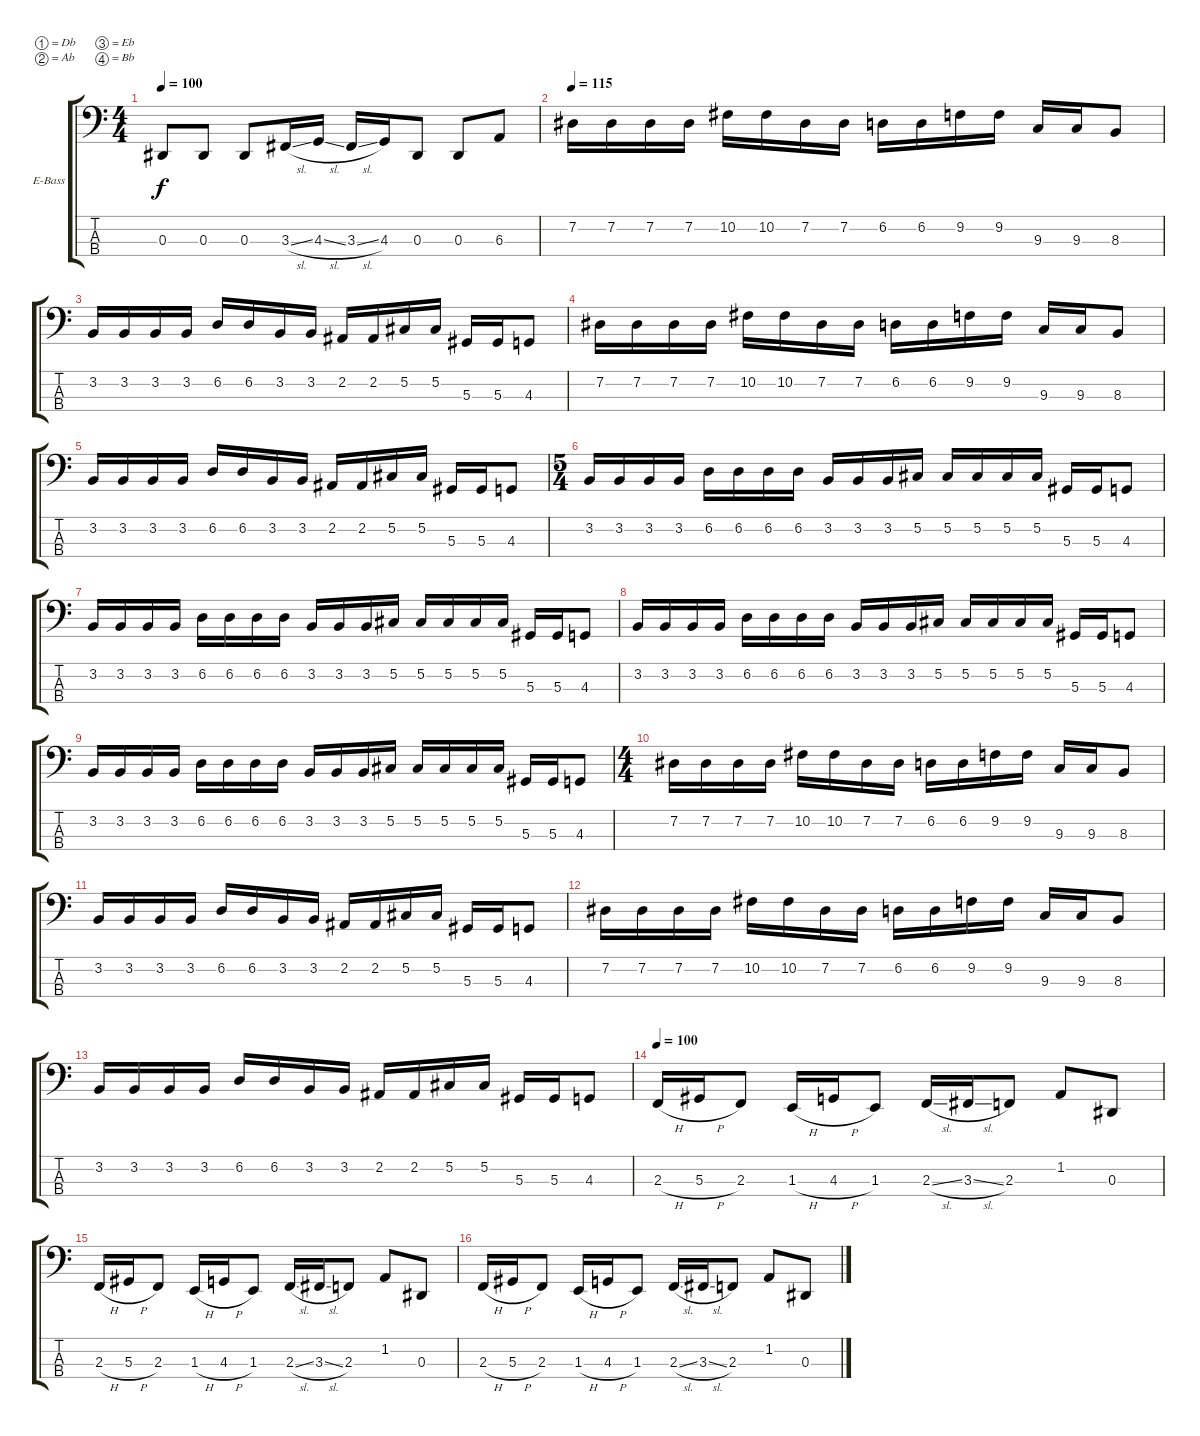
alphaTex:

\bracketExtendMode groupsimilarinstruments
\firstSystemTrackNameOrientation horizontal
\otherSystemsTrackNameOrientation horizontal
\track ("Alex Webster" "E-Bass") {instrument electricbassfinger}
\staff {score tabs}
\tuning (Db2 Ab1 Eb1 Bb0)
\ts (4 4)
\tempo 100
\clef f4
\ks c
0.3.8{dy f} 0.3.8 0.3.8 3.3{sl}.16 4.3{sl}.16 3.3{sl}.16 4.3.16 0.3.8 0.3.8 6.3.8 |
\tempo 115
7.2.16 7.2.16 7.2.16 7.2.16 10.2.16 10.2.16 7.2.16 7.2.16 6.2.16 6.2.16 9.2.16 9.2.16 9.3.16 9.3.16 8.3.8 |
3.2.16 3.2.16 3.2.16 3.2.16 6.2.16 6.2.16 3.2.16 3.2.16 2.2.16 2.2.16 5.2.16 5.2.16 5.3.16 5.3.16 4.3.8 |
7.2.16 7.2.16 7.2.16 7.2.16 10.2.16 10.2.16 7.2.16 7.2.16 6.2.16 6.2.16 9.2.16 9.2.16 9.3.16 9.3.16 8.3.8 |
3.2.16 3.2.16 3.2.16 3.2.16 6.2.16 6.2.16 3.2.16 3.2.16 2.2.16 2.2.16 5.2.16 5.2.16 5.3.16 5.3.16 4.3.8 |
\ts (5 4)
3.2.16 3.2.16 3.2.16 3.2.16 6.2.16 6.2.16 6.2.16 6.2.16 3.2.16 3.2.16 3.2.16 5.2.16 5.2.16 5.2.16 5.2.16 5.2.16 5.3.16 5.3.16 4.3.8 |
3.2.16 3.2.16 3.2.16 3.2.16 6.2.16 6.2.16 6.2.16 6.2.16 3.2.16 3.2.16 3.2.16 5.2.16 5.2.16 5.2.16 5.2.16 5.2.16 5.3.16 5.3.16 4.3.8 |
3.2.16 3.2.16 3.2.16 3.2.16 6.2.16 6.2.16 6.2.16 6.2.16 3.2.16 3.2.16 3.2.16 5.2.16 5.2.16 5.2.16 5.2.16 5.2.16 5.3.16 5.3.16 4.3.8 |
3.2.16 3.2.16 3.2.16 3.2.16 6.2.16 6.2.16 6.2.16 6.2.16 3.2.16 3.2.16 3.2.16 5.2.16 5.2.16 5.2.16 5.2.16 5.2.16 5.3.16 5.3.16 4.3.8 |
\ts (4 4)
7.2.16 7.2.16 7.2.16 7.2.16 10.2.16 10.2.16 7.2.16 7.2.16 6.2.16 6.2.16 9.2.16 9.2.16 9.3.16 9.3.16 8.3.8 |
3.2.16 3.2.16 3.2.16 3.2.16 6.2.16 6.2.16 3.2.16 3.2.16 2.2.16 2.2.16 5.2.16 5.2.16 5.3.16 5.3.16 4.3.8 |
7.2.16 7.2.16 7.2.16 7.2.16 10.2.16 10.2.16 7.2.16 7.2.16 6.2.16 6.2.16 9.2.16 9.2.16 9.3.16 9.3.16 8.3.8 |
3.2.16 3.2.16 3.2.16 3.2.16 6.2.16 6.2.16 3.2.16 3.2.16 2.2.16 2.2.16 5.2.16 5.2.16 5.3.16 5.3.16 4.3.8 |
\tempo 100
2.3{h}.16 5.3{h}.16 2.3.8 1.3{h}.16 4.3{h}.16 1.3.8 2.3{sl}.16 3.3{sl}.16 2.3.8 1.2.8 0.3.8 |
2.3{h}.16 5.3{h}.16 2.3.8 1.3{h}.16 4.3{h}.16 1.3.8 2.3{sl}.16 3.3{sl}.16 2.3.8 1.2.8 0.3.8 |
2.3{h}.16 5.3{h}.16 2.3.8 1.3{h}.16 4.3{h}.16 1.3.8 2.3{sl}.16 3.3{sl}.16 2.3.8 1.2.8 0.3.8
